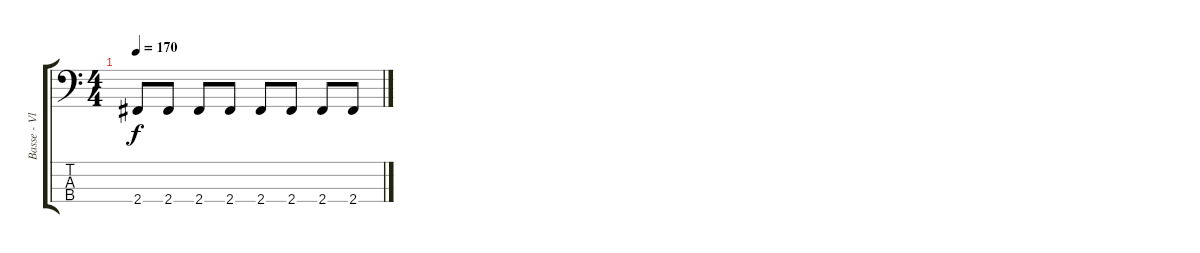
\track ("Basse - Vlad" "Basse - Vl") {instrument electricbassfinger}
\staff {score tabs}
\tuning (G2 D2 A1 E1) {hide}
\ts (4 4)
\tempo 170
\clef f4
\ks c
2.4.8{dy f} 2.4.8 2.4.8 2.4.8 2.4.8 2.4.8 2.4.8 2.4.8
